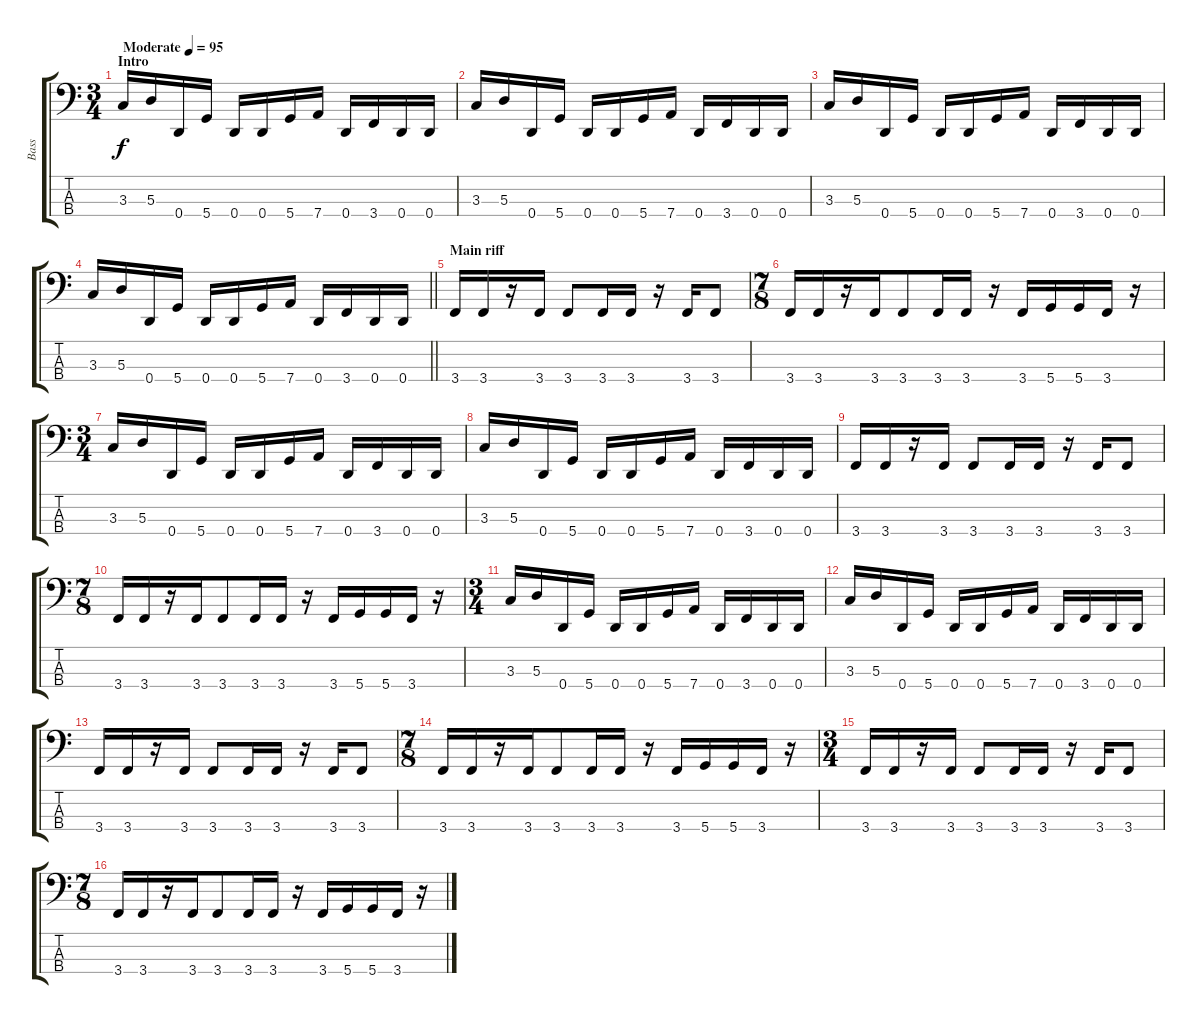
\track ("Bass" "Bass") {instrument electricbassfinger}
\staff {score tabs}
\tuning (G2 D2 A1 D1) {hide}
\ts (3 4)
\section ("" "Intro")
\tempo (95 "Moderate")
\clef f4
\ks c
3.3.16{dy f instrument electricbassfinger} 5.3.16 0.4.16 5.4.16 0.4.16 0.4.16 5.4.16 7.4.16 0.4.16 3.4.16 0.4.16 0.4.16 |
3.3.16 5.3.16 0.4.16 5.4.16 0.4.16 0.4.16 5.4.16 7.4.16 0.4.16 3.4.16 0.4.16 0.4.16 |
3.3.16 5.3.16 0.4.16 5.4.16 0.4.16 0.4.16 5.4.16 7.4.16 0.4.16 3.4.16 0.4.16 0.4.16 |
\barLineRight lightlight
3.3.16 5.3.16 0.4.16 5.4.16 0.4.16 0.4.16 5.4.16 7.4.16 0.4.16 3.4.16 0.4.16 0.4.16 |
\section ("" "Main riff")
3.4.16 3.4.16 r.16 3.4.16 3.4.8 3.4.16 3.4.16 r.16 3.4.16 3.4.8 |
\ts (7 8)
3.4.16 3.4.16 r.16 3.4.16 3.4.8 3.4.16 3.4.16 r.16 3.4.16 5.4.16 5.4.16 3.4.16 r.16 |
\ts (3 4)
3.3.16 5.3.16 0.4.16 5.4.16 0.4.16 0.4.16 5.4.16 7.4.16 0.4.16 3.4.16 0.4.16 0.4.16 |
3.3.16 5.3.16 0.4.16 5.4.16 0.4.16 0.4.16 5.4.16 7.4.16 0.4.16 3.4.16 0.4.16 0.4.16 |
3.4.16 3.4.16 r.16 3.4.16 3.4.8 3.4.16 3.4.16 r.16 3.4.16 3.4.8 |
\ts (7 8)
3.4.16 3.4.16 r.16 3.4.16 3.4.8 3.4.16 3.4.16 r.16 3.4.16 5.4.16 5.4.16 3.4.16 r.16 |
\ts (3 4)
3.3.16 5.3.16 0.4.16 5.4.16 0.4.16 0.4.16 5.4.16 7.4.16 0.4.16 3.4.16 0.4.16 0.4.16 |
3.3.16 5.3.16 0.4.16 5.4.16 0.4.16 0.4.16 5.4.16 7.4.16 0.4.16 3.4.16 0.4.16 0.4.16 |
3.4.16 3.4.16 r.16 3.4.16 3.4.8 3.4.16 3.4.16 r.16 3.4.16 3.4.8 |
\ts (7 8)
3.4.16 3.4.16 r.16 3.4.16 3.4.8 3.4.16 3.4.16 r.16 3.4.16 5.4.16 5.4.16 3.4.16 r.16 |
\ts (3 4)
3.4.16 3.4.16 r.16 3.4.16 3.4.8 3.4.16 3.4.16 r.16 3.4.16 3.4.8 |
\ts (7 8)
3.4.16 3.4.16 r.16 3.4.16 3.4.8 3.4.16 3.4.16 r.16 3.4.16 5.4.16 5.4.16 3.4.16 r.16
